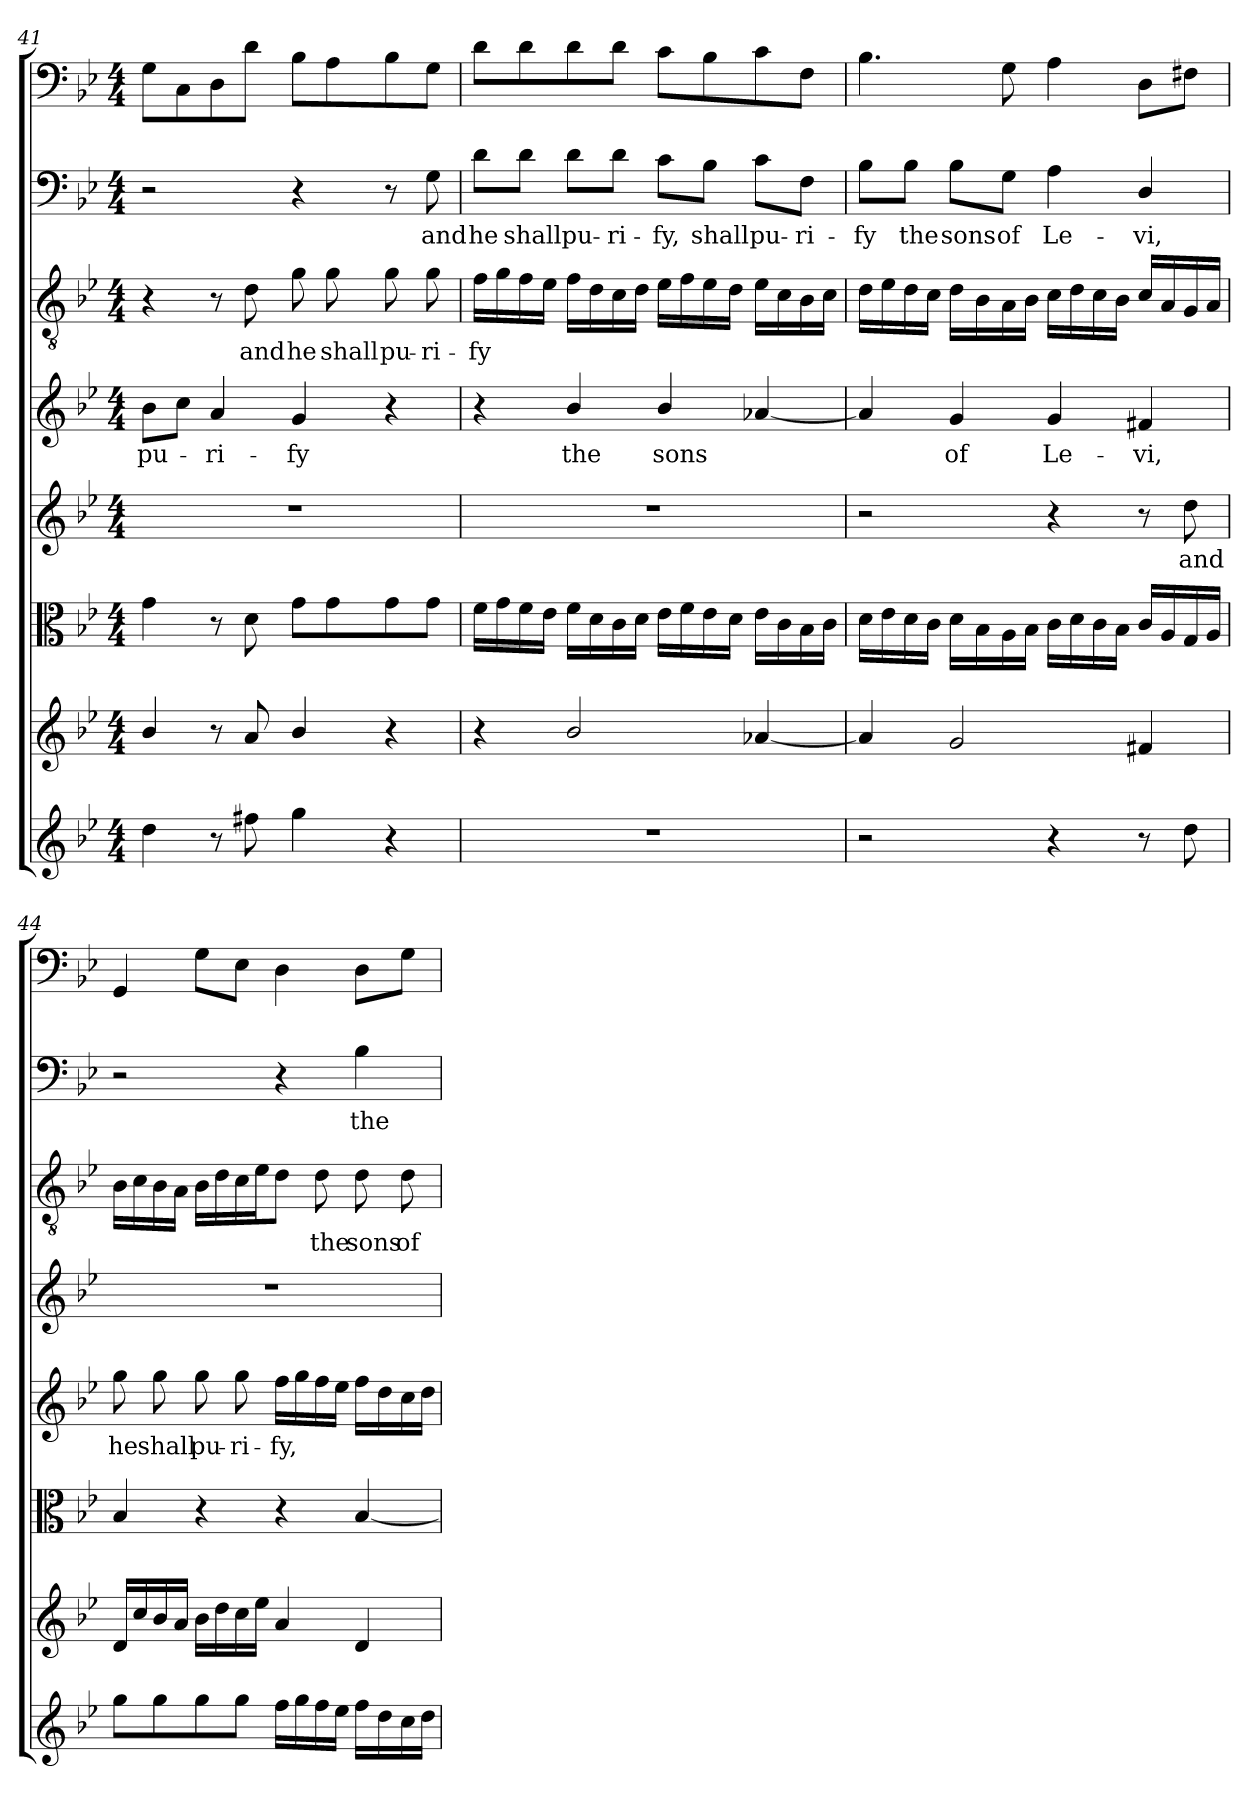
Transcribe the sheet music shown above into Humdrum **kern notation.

**kern	**kern	**kern	**kern	**text	**kern	**text	**kern	**text	**kern	**text	**kern
*part8	*part7	*part6	*part5	*part5	*part4	*part4	*part3	*part3	*part2	*part2	*part1
*staff8	*staff7	*staff6	*staff5	*staff5	*staff4	*staff4	*staff3	*staff3	*staff2	*staff2	*staff1
*clefG2	*clefG2	*clefC3	*clefG2	*	*clefG2	*	*clefGv2	*	*clefF4	*	*clefF4
*k[b-e-]	*k[b-e-]	*k[b-e-]	*k[b-e-]	*	*k[b-e-]	*	*k[b-e-]	*	*k[b-e-]	*	*k[b-e-]
*g:	*g:	*g:	*g:	*	*g:	*	*g:	*	*g:	*	*g:
*M4/4	*M4/4	*M4/4	*M4/4	*	*M4/4	*	*M4/4	*	*M4/4	*	*M4/4
=41	=41	=41	=41	=41	=41	=41	=41	=41	=41	=41	=41
4dd\	4b-/	4g\	1r	.	8b-\L	pu-	4r	.	2r	.	8G\L
.	.	.	.	.	8cc\J	.	.	.	.	.	8C\
8r	8r	8r	.	.	4a/	-ri-	8r	.	.	.	8D\
8ff#X\	8a/	8d\	.	.	.	.	8d\	and	.	.	8d\J
4gg\	4b-/	8g\L	.	.	4g/	-fy	8g\	he	4r	.	8B-\L
.	.	8g\	.	.	.	.	8g\	shall	.	.	8A\
4r	4r	8g\	.	.	4r	.	8g\	pu-	8r	.	8B-\
.	.	8g\J	.	.	.	.	8g\	-ri-	8G\	and	8G\J
=42	=42	=42	=42	=42	=42	=42	=42	=42	=42	=42	=42
1r	4r	16f\LL	1r	.	4r	.	16f\LL	-fy	8d\L	he	8d\L
.	.	16g\	.	.	.	.	16g\	.	.	.	.
.	.	16f\	.	.	.	.	16f\	.	8d\J	shall	8d\
.	.	16e-\JJ	.	.	.	.	16e-\JJ	.	.	.	.
.	2b-/	16f\LL	.	.	4b-/	the	16f\LL	.	8d\L	pu-	8d\
.	.	16d\	.	.	.	.	16d\	.	.	.	.
.	.	16c\	.	.	.	.	16c\	.	8d\J	-ri-	8d\J
.	.	16d\JJ	.	.	.	.	16d\JJ	.	.	.	.
.	.	16e-\LL	.	.	4b-/	sons	16e-\LL	.	8c\L	-fy,	8c\L
.	.	16f\	.	.	.	.	16f\	.	.	.	.
.	.	16e-\	.	.	.	.	16e-\	.	8B-\J	shall	8B-\
.	.	16d\JJ	.	.	.	.	16d\JJ	.	.	.	.
.	[4a-X/	16e-\LL	.	.	[4a-X/	.	16e-\LL	.	8c\L	pu-	8c\
.	.	16c\	.	.	.	.	16c\	.	.	.	.
.	.	16B-\	.	.	.	.	16B-\	.	8F\J	-ri-	8F\J
.	.	16c\JJ	.	.	.	.	16c\JJ	.	.	.	.
=43	=43	=43	=43	=43	=43	=43	=43	=43	=43	=43	=43
2r	4a-/]	16d\LL	2r	.	4a-/]	.	16d\LL	.	8B-\L	-fy	4.B-\
.	.	16e-\	.	.	.	.	16e-\	.	.	.	.
.	.	16d\	.	.	.	.	16d\	.	8B-\J	the	.
.	.	16c\JJ	.	.	.	.	16c\JJ	.	.	.	.
.	2g/	16d\LL	.	.	4g/	of	16d\LL	.	8B-\L	sons	.
.	.	16B-\	.	.	.	.	16B-\	.	.	.	.
.	.	16A\	.	.	.	.	16A\	.	8G\J	of	8G\
.	.	16B-\JJ	.	.	.	.	16B-\JJ	.	.	.	.
4r	.	16c\LL	4r	.	4g/	Le-	16c\LL	.	4A\	Le-	4A\
.	.	16d\	.	.	.	.	16d\	.	.	.	.
.	.	16c\	.	.	.	.	16c\	.	.	.	.
.	.	16B-\JJ	.	.	.	.	16B-\JJ	.	.	.	.
8r	4f#X/	16c/LL	8r	.	4f#X/	-vi,	16c/LL	.	4D/	-vi,	8D\L
.	.	16A/	.	.	.	.	16A/	.	.	.	.
8dd\	.	16G/	8dd\	and	.	.	16G/	.	.	.	8F#X\J
.	.	16A/JJ	.	.	.	.	16A/JJ	.	.	.	.
=44	=44	=44	=44	=44	=44	=44	=44	=44	=44	=44	=44
8gg\L	16d/LL	4B-/	8gg\	he	1r	.	16B-\LL	.	2r	.	4GG/
.	16cc/	.	.	.	.	.	16c\	.	.	.	.
8gg\	16b-/	.	8gg\	shall	.	.	16B-\	.	.	.	.
.	16a/JJ	.	.	.	.	.	16A\JJ	.	.	.	.
8gg\	16b-\LL	4r	8gg\	pu-	.	.	16B-\LL	.	.	.	8G\L
.	16dd\	.	.	.	.	.	16d\	.	.	.	.
8gg\J	16cc\	.	8gg\	-ri-	.	.	16c\	.	.	.	8E-\J
.	16ee-\JJ	.	.	.	.	.	16e-\J	.	.	.	.
16ff\LL	4a/	4r	16ff\LL	-fy,	.	.	8d\J	.	4r	.	4D\
16gg\	.	.	16gg\	.	.	.	.	.	.	.	.
16ff\	.	.	16ff\	.	.	.	8d\	the	.	.	.
16ee-\JJ	.	.	16ee-\JJ	.	.	.	.	.	.	.	.
16ff\LL	4d/	[4B-/	16ff\LL	.	.	.	8d\	sons	4B-\	the	8D\L
16dd\	.	.	16dd\	.	.	.	.	.	.	.	.
16cc\	.	.	16cc\	.	.	.	8d\	of	.	.	8G\J
16dd\JJ	.	.	16dd\JJ	.	.	.	.	.	.	.	.
=	=	=	=	=	=	=	=	=	=	=	=
*-	*-	*-	*-	*-	*-	*-	*-	*-	*-	*-	*-
